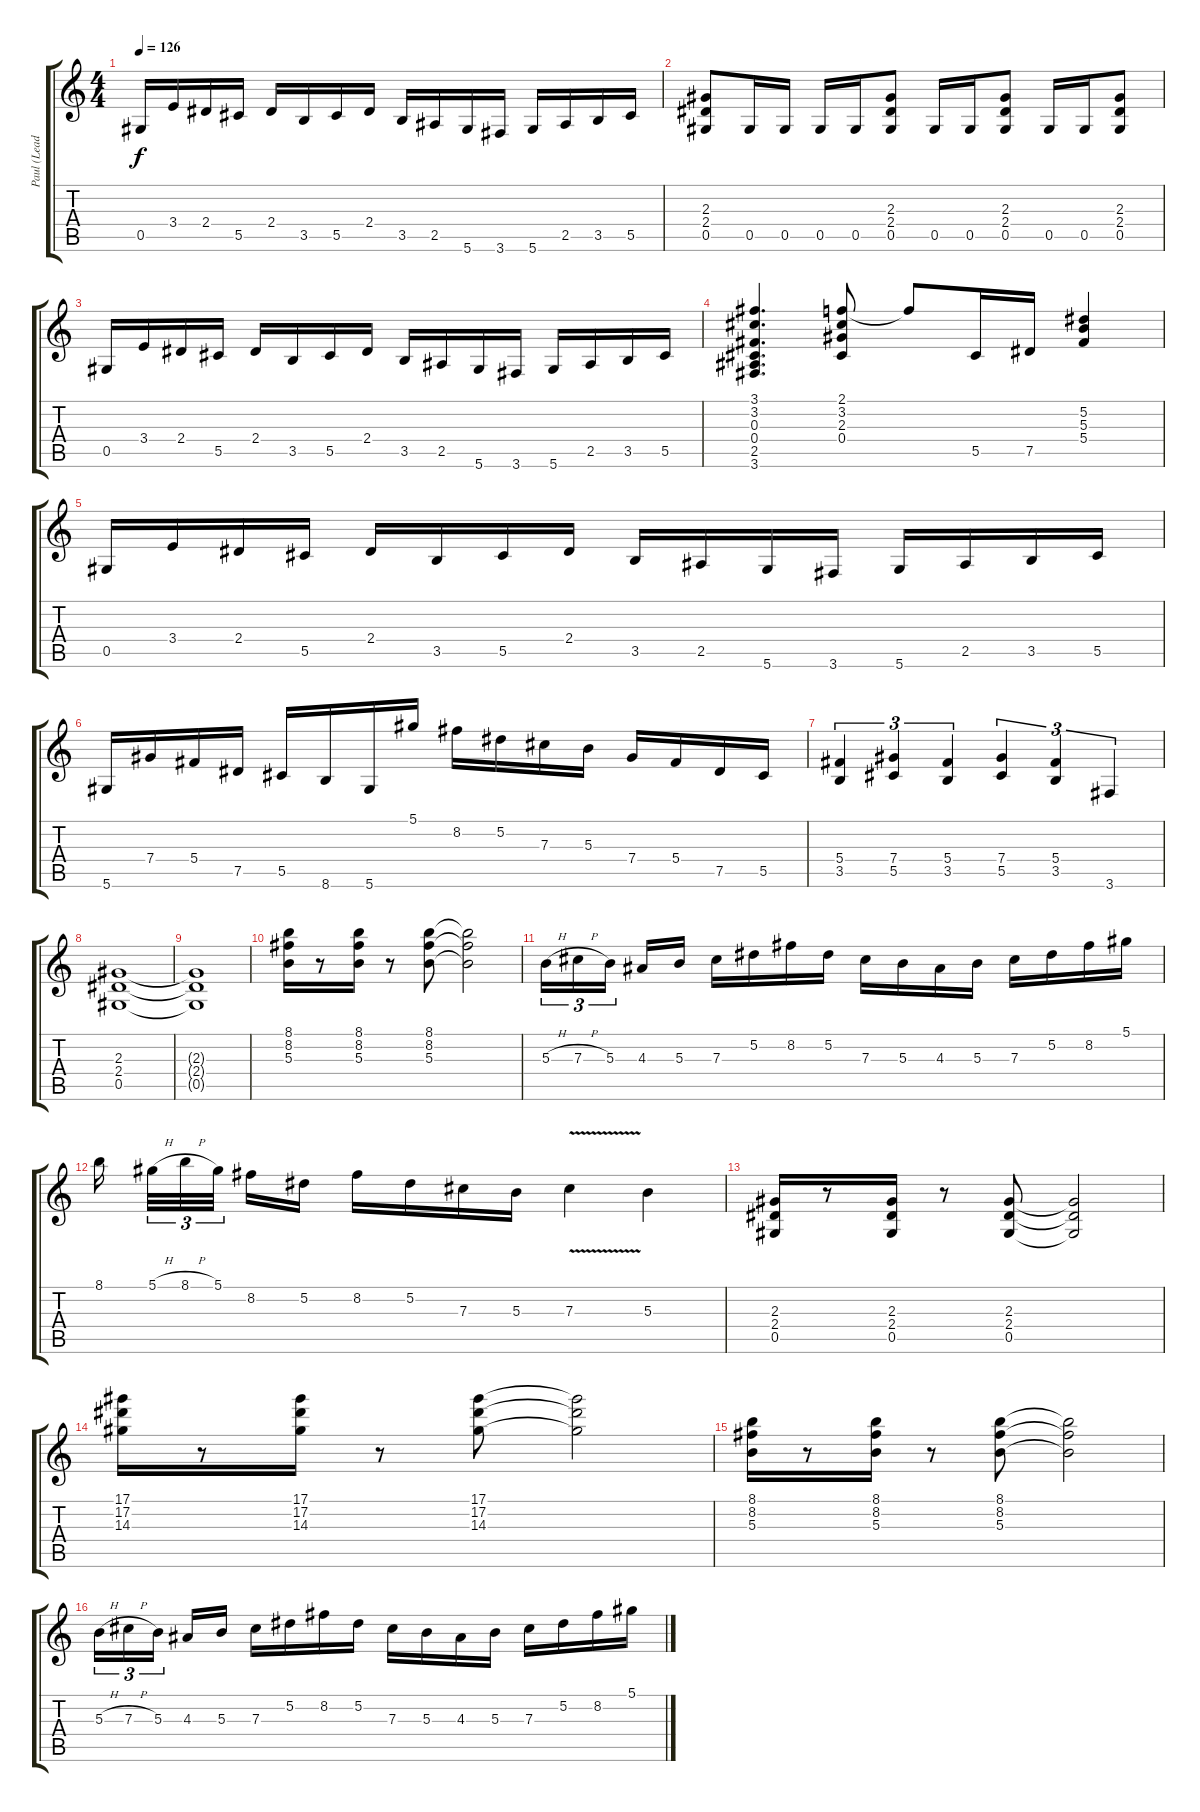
\track ("Paul (Lead)" "Paul (Lead") {instrument distortionguitar}
\staff {score tabs}
\tuning (Eb4 Bb3 Gb3 Db3 Ab2 Eb2) {hide}
\ts (4 4)
\tempo 126
\clef g2
\ks c
0.5.16{dy f} 3.4.16 2.4.16 5.5.16 2.4.16 3.5.16 5.5.16 2.4.16 3.5.16 2.5.16 5.6.16 3.6.16 5.6.16 2.5.16 3.5.16 5.5.16 |
(2.3 2.4 0.5).8 0.5.16 0.5.16 0.5.16 0.5.16 (2.3 2.4 0.5).8 0.5.16 0.5.16 (2.3 2.4 0.5).8 0.5.16 0.5.16 (2.3 2.4 0.5).8 |
0.5.16 3.4.16 2.4.16 5.5.16 2.4.16 3.5.16 5.5.16 2.4.16 3.5.16 2.5.16 5.6.16 3.6.16 5.6.16 2.5.16 3.5.16 5.5.16 |
(3.1 3.2 0.3 0.4 2.5 3.6).4{d} (2.1 3.2 2.3 0.4).8 2.1{t}.8 5.5.16 7.5.16 (5.2 5.3 5.4).4 |
0.5.16 3.4.16 2.4.16 5.5.16 2.4.16 3.5.16 5.5.16 2.4.16 3.5.16 2.5.16 5.6.16 3.6.16 5.6.16 2.5.16 3.5.16 5.5.16 |
5.6.16 7.4.16 5.4.16 7.5.16 5.5.16 8.6.16 5.6.16 5.1.16 8.2.16 5.2.16 7.3.16 5.3.16 7.4.16 5.4.16 7.5.16 5.5.16 |
(5.4 3.5).4{tu (3 2)} (7.4 5.5).4{tu (3 2)} (5.4 3.5).4{tu (3 2)} (7.4 5.5).4{tu (3 2)} (5.4 3.5).4{tu (3 2)} 3.6.4{tu (3 2)} |
(2.3 2.4 0.5).1 |
(2.3{t} 2.4{t} 0.5{t}).1 |
(8.1 8.2 5.3).16 r.8 (8.1 8.2 5.3).16 r.8 (8.1 8.2 5.3).8 (8.1{t} 8.2{t} 5.3{t}).2 |
5.3{h}.16{tu (3 2)} 7.3{h}.16{tu (3 2)} 5.3.16{tu (3 2) beam splitsecondary} 4.3.16 5.3.16 7.3.16 5.2.16 8.2.16 5.2.16 7.3.16 5.3.16 4.3.16 5.3.16 7.3.16 5.2.16 8.2.16 5.1.16 |
8.1.16{beam splitsecondary} 5.1{h}.32{tu (3 2)} 8.1{h}.32{tu (3 2)} 5.1.32{tu (3 2) beam splitsecondary} 8.2.16 5.2.16 8.2.16 5.2.16 7.3.16 5.3.16 7.3{v}.4 5.3.4 |
(2.3 2.4 0.5).16 r.8 (2.3 2.4 0.5).16 r.8 (2.3 2.4 0.5).8 (2.3{t} 2.4{t} 0.5{t}).2 |
(17.1 17.2 14.3).16 r.8 (17.1 17.2 14.3).16 r.8 (17.1 17.2 14.3).8 (17.1{t} 17.2{t} 14.3{t}).2 |
(8.1 8.2 5.3).16 r.8 (8.1 8.2 5.3).16 r.8 (8.1 8.2 5.3).8 (8.1{t} 8.2{t} 5.3{t}).2 |
5.3{h}.16{tu (3 2)} 7.3{h}.16{tu (3 2)} 5.3.16{tu (3 2) beam splitsecondary} 4.3.16 5.3.16 7.3.16 5.2.16 8.2.16 5.2.16 7.3.16 5.3.16 4.3.16 5.3.16 7.3.16 5.2.16 8.2.16 5.1.16
